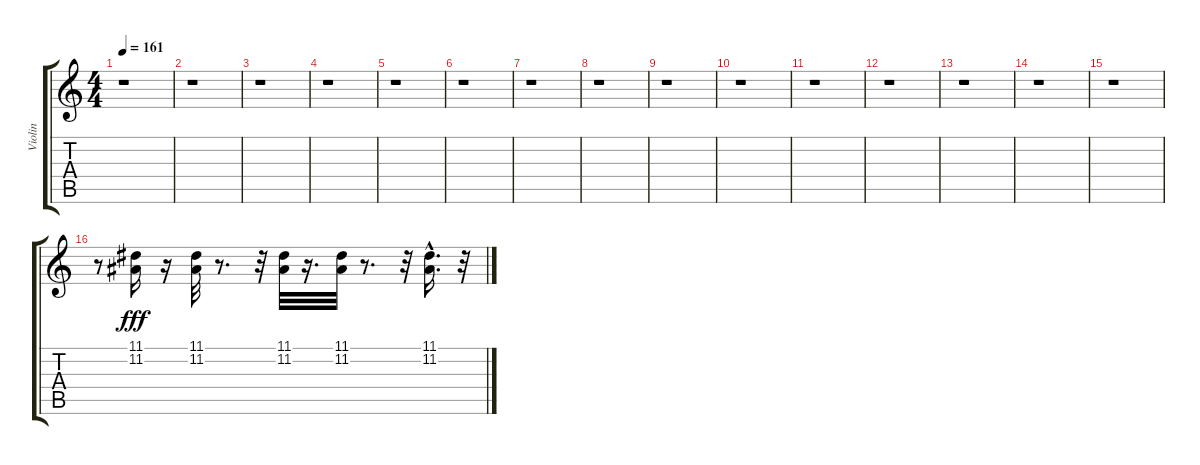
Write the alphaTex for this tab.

\track ("Violin" "Violin") {instrument violin}
\staff {score tabs}
\tuning (E4 B3 G3 D3 A2 E2) {hide}
\ts (4 4)
\tempo 161
\clef g2
\ks c
r.1{dy mf} |
r.1 |
r.1 |
r.1 |
r.1 |
r.1 |
r.1 |
r.1 |
r.1 |
r.1 |
r.1 |
r.1 |
r.1 |
r.1 |
r.1 |
r.8 (11.1 11.2).16{dy fff balance 12 instrument cello} r.16 (11.1 11.2).32{balance 12} r.8{d} r.32 (11.1 11.2).32{balance 12} r.16{d} (11.1 11.2).32{balance 12} r.8{d} r.32 (11.1{hac} 11.2{hac}).16{d} r.32
